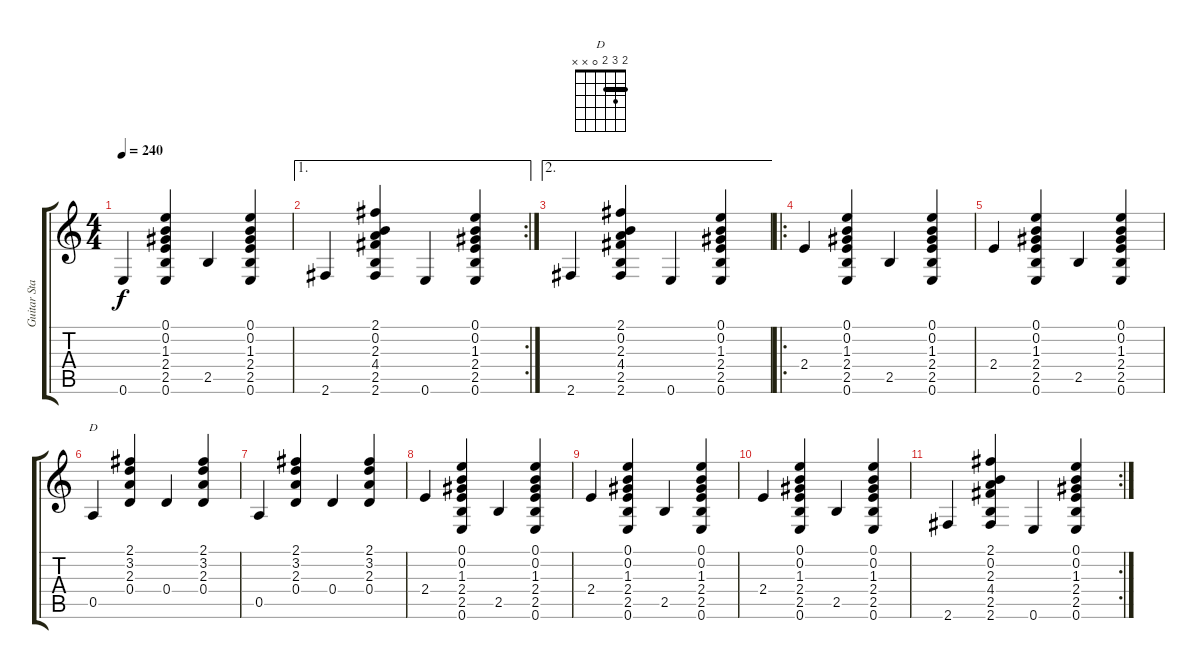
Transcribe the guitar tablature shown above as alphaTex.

\track ("Guitar Standard" "Guitar Sta") {instrument acousticguitarsteel}
\staff {score tabs}
\tuning (E4 B3 G3 D3 A2 E2) {hide}
\chord ("D" 2 3 2 0 x x) {barre 2}
\ts (4 4)
\tempo 240
\clef g2
\ks c
0.6.4{dy f} (0.1 0.2 1.3 2.4 2.5 0.6).4 2.5.4 (0.1 0.2 1.3 2.4 2.5 0.6).4 |
\ae 1
\rc 2
2.6.4 (2.1 0.2 2.3 4.4 2.5 2.6).4 0.6.4 (0.1 0.2 1.3 2.4 2.5 0.6).4 |
\ae 2
2.6.4 (2.1 0.2 2.3 4.4 2.5 2.6).4 0.6.4 (0.1 0.2 1.3 2.4 2.5 0.6).4 |
\ro
2.4.4 (0.1 0.2 1.3 2.4 2.5 0.6).4 2.5.4 (0.1 0.2 1.3 2.4 2.5 0.6).4 |
2.4.4 (0.1 0.2 1.3 2.4 2.5 0.6).4 2.5.4 (0.1 0.2 1.3 2.4 2.5 0.6).4 |
0.5.4{ch "D"} (2.1 3.2 2.3 0.4).4 0.4.4 (2.1 3.2 2.3 0.4).4 |
0.5.4 (2.1 3.2 2.3 0.4).4 0.4.4 (2.1 3.2 2.3 0.4).4 |
2.4.4 (0.1 0.2 1.3 2.4 2.5 0.6).4 2.5.4 (0.1 0.2 1.3 2.4 2.5 0.6).4 |
2.4.4 (0.1 0.2 1.3 2.4 2.5 0.6).4 2.5.4 (0.1 0.2 1.3 2.4 2.5 0.6).4 |
2.4.4 (0.1 0.2 1.3 2.4 2.5 0.6).4 2.5.4 (0.1 0.2 1.3 2.4 2.5 0.6).4 |
\rc 2
2.6.4 (2.1 0.2 2.3 4.4 2.5 2.6).4 0.6.4 (0.1 0.2 1.3 2.4 2.5 0.6).4
